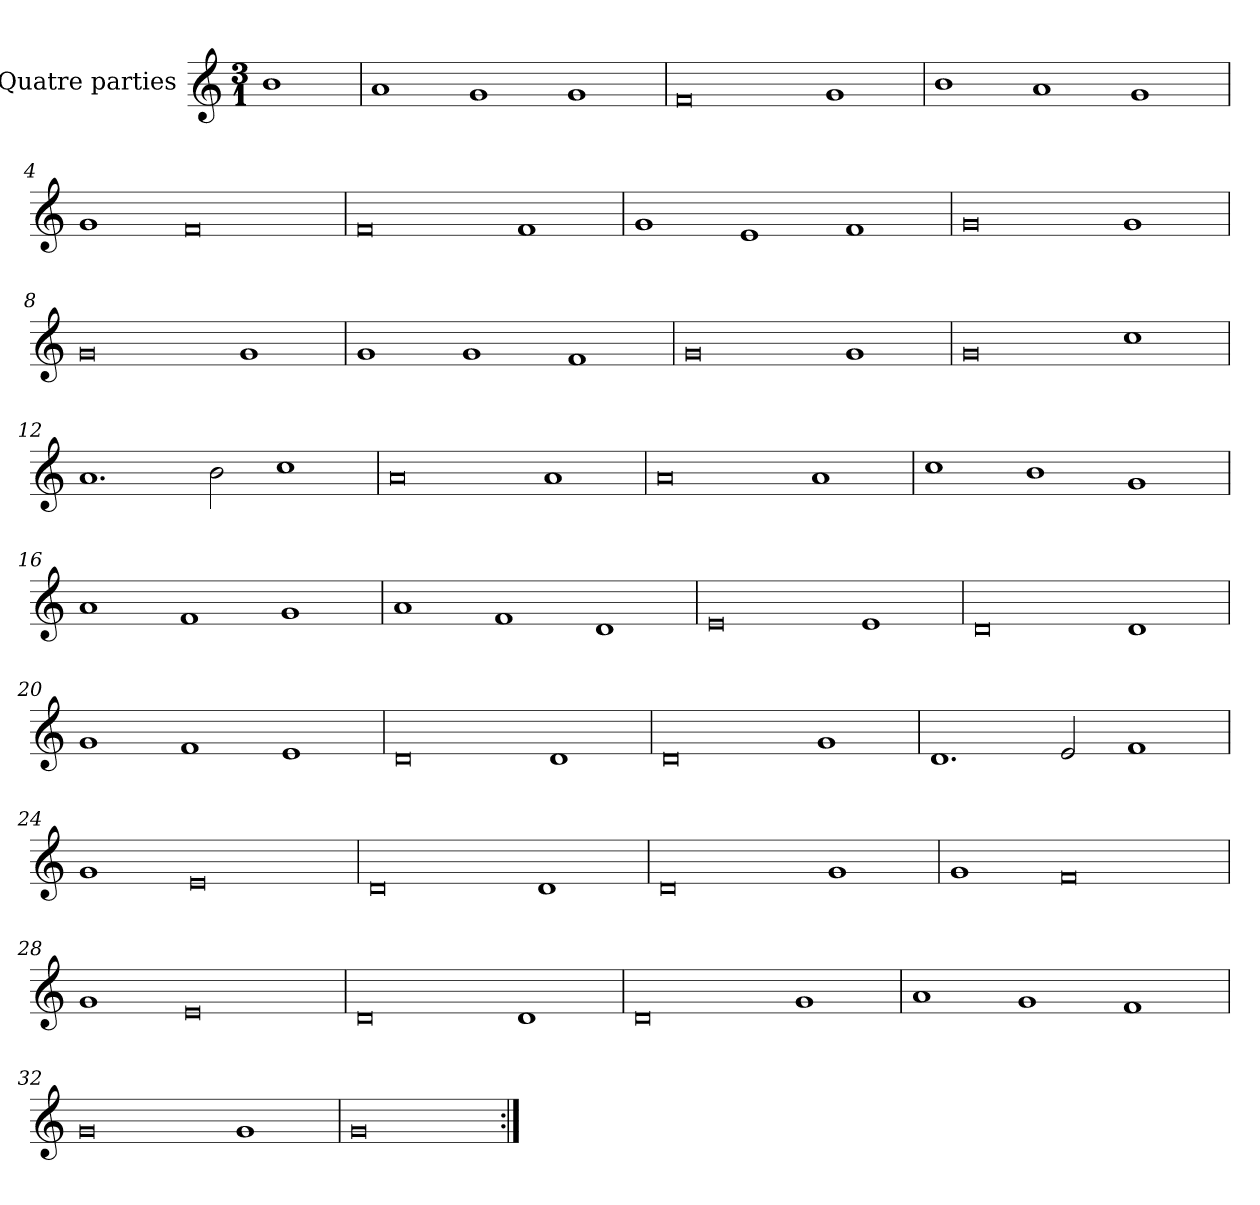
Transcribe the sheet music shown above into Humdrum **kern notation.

**kern
*part1
*staff1
*I"Quatre parties
*clefG2
*k[]
*M3/1
*MM360
=
1b
=1
1a
1g
1g
=2
0f
1g
=3
1b
1a
1g
=4
1g
0f
=5
0f
1f
=6
1g
1e
1f
=7
0g
1g
=8
0g
1g
=9
1g
1g
1f
=10
0g
1g
=11
0g
1cc
=12
1.a
2b\
1cc
=13
0a
1a
=14
0a
1a
=15
1cc
1b
1g
=16
1a
1f
1g
=17
1a
1f
1d
=18
0e
1e
=19
0d
1d
=20
1g
1f
1e
=21
0d
1d
=22
0d
1g
=23
1.d
2e/
1f
=24
1g
0e
=25
0d
1d
=26
0d
1g
=27
1g
0f
=28
1g
0e
=29
0d
1d
=30
0d
1g
=31
1a
1g
1f
=32
0g
1g
=33
0g
=:|!
*-
